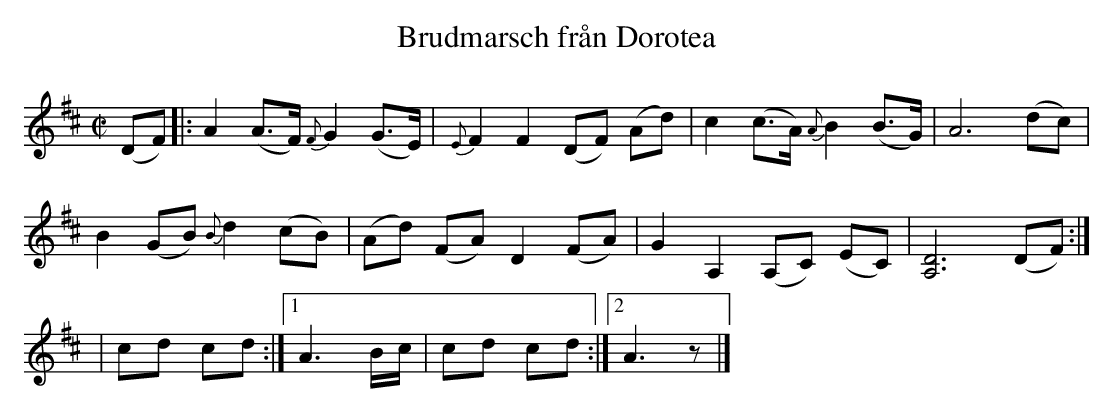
X:1
T: Brudmarsch från Dorotea
M: C|
L: 1/8
K: D
(DF) |: A2(A>F) {F}G2(G>E) | {E}F2F2 (DF) (Ad) | c2(c>A) {A}B2(B>G) | A6 (dc) |
B2(GB) {B}d2(cB) | (Ad) (FA) D2(FA) | G2A,2 (A,C) (EC) | [A,D]6 (DF) :|
| cd cd :|1 A3 B/c/ | cd cd :|2 A3 z |]
